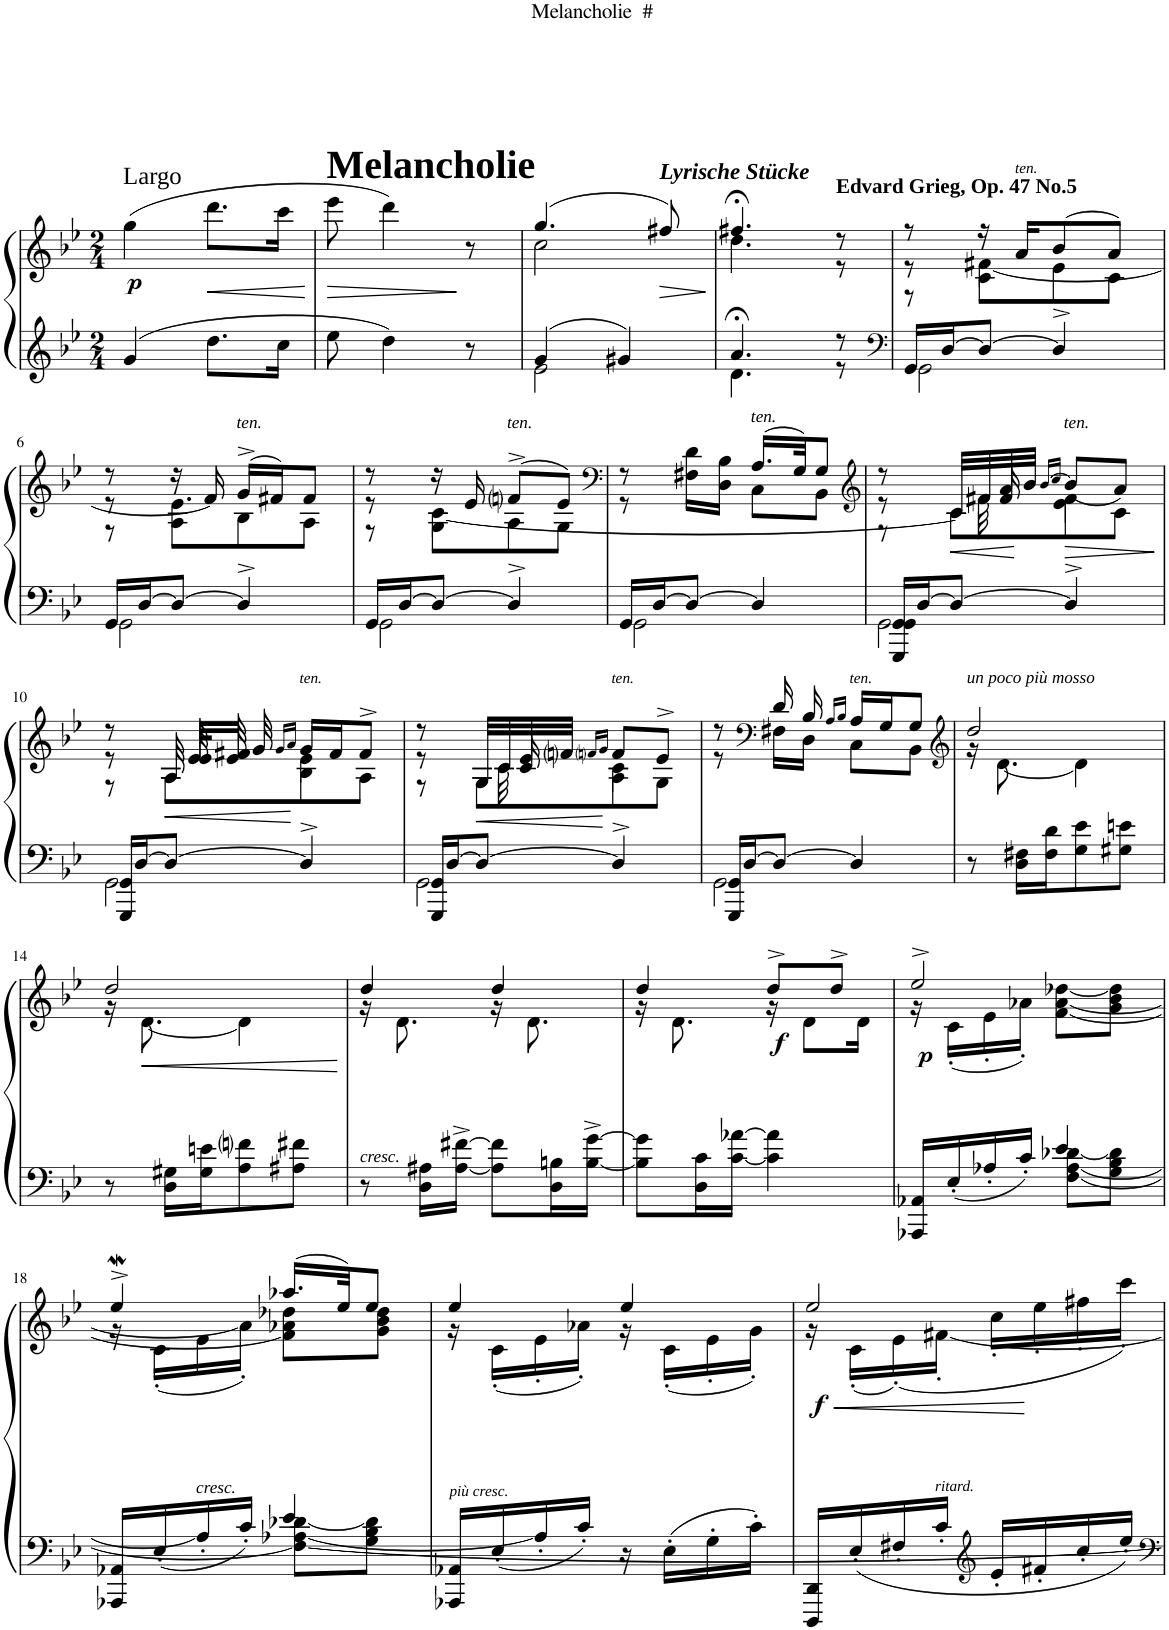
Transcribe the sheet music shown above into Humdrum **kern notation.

**kern	**kern	**dynam
*part1	*part1	*part1
*staff2	*staff1	*staff1/2
*I"Midi_1	*	*
*clefG2	*clefG2	*
*k[b-e-]	*k[b-e-]	*
*B-:	*B-:	*
*M2/4	*M2/4	*
=1	=1	=1
*^	*^	*
*	*	*	*^	*
!	!	!LO:TX:a:t=Largo	!	!	!
!	!	!	!	!	!LO:DY:b
4g/	2ryy	(4gg\	2ryy	2ryy	p
!	!	!	!	!	!LO:HP:b
8.dd\L	.	8.ddd\L	.	.	<
16cc\Jk	.	16ccc\Jk	.	.	.
*v	*v	*	*	*	*
*	*v	*v	*v	*
.	.	[
=2	=2	=2
*^	*	*
!	!	!LO:TX:a:B:t=Melancholie	!
!	!	!	!LO:HP:b
*	*	*^	*
*	*	*	*^	*
8ee-\	2ryy	8eee-\	2ryy	2ryy	>
4dd\	.	4ddd\)	.	.	.
8r	.	8r	.	.	]
=3	=3	=3	=3	=3	=3
4g/	2e-\	(4.gg/	2cc\	2ryy	.
4g#X/	.	.	.	.	.
!	!	!LO:TX:a:Bi:t=Lyrische Stücke	!	!	!
!	!	!	!	!	!LO:HP:b
.	.	8ff#X/)	.	.	>
*v	*v	*	*	*	*
*	*v	*v	*v	*
.	.	]
=4	=4	=4
*^	*^	*
*	*	*	*^	*
4.a;</	4.d\	4.ff#X;</	4.dd\	2ryy	.
!	!	!LO:TX:a:B:t=Edvard Grieg, Op. 47 No.5	!	!	!
8r	8r	8r	8r	.	.
=5	=5	=5	=5	=5	=5
*clefF4	*	*	*	*	*
16GG/LL	2GG\	8r	8r	8r	.
[16D/J	.	.	.	.	.
8D/J_	.	16r	8c\L	[4f#X\	.
!	!	!LO:TX:a:i:t=ten.	!	!	!
.	.	16a/KL	.	.	.
4D^/]	.	(8b-/	8e-\	.	.
.	.	8a/J)	8c\J	8ryy	.
!!LO:LB:g=z	!!	!!
=6	=6	=6	=6	=6	=6
16GG/LL	2GG\	8r	8r	8r	.
[16D/J	.	.	.	.	.
8D/J_	.	16r	8A\L	4.e-\	.
.	.	16f#/]	.	.	.
!	!	!LO:TX:a:i:t=ten.	!	!	!
4D^/]	.	(16g^/LL	8B-\	.	.
.	.	16f#X/J)	.	.	.
.	.	8f#/J	8A\J	.	.
=7	=7	=7	=7	=7	=7
16GG/LL	2GG\	8r	8r	8r	.
[16D/J	.	.	.	.	.
8D/J_	.	16r	8G\L	[4c\	.
.	.	16e-/	.	.	.
!	!	!LO:TX:a:i:t=ten.	!	!	!
4D^/]	.	(8fni^/L	8A\	.	.
.	.	8e-/J)	8G\J	8ryy	.
=8	=8	=8	=8	=8	=8
*	*	*clefF4	*	*	*
16GG/LL	2GG\	8r	8r	2ryy	.
[16D/J	.	.	.	.	.
8D/J_	.	16F#X\ 16d\LL	8ryy	.	.
.	.	16D\ 16B-\JJ	.	.	.
!	!	!LO:TX:a:i:t=ten.	!	!	!
4D/]	.	(16.A/LL	8C\L	.	.
.	.	32G/JK)	.	.	.
.	.	8G/J	8BB-\J	.	.
=9	=9	=9	=9	=9	=9
*	*	*clefG2	*	*	*
16GGG/ 16GG/ 16GG/LL	2GG\	8r	8r	8r	.
[16D/J	.	.	.	.	.
!	!	!	!	!	!LO:HP:b
8D/J_	.	32c/LLL]	8c\L	32ryy	<
.	.	32f#X/	.	32f#\	.
.	.	32a/	.	16f#/	.
.	.	32b-/JJJ	.	.	[
.	.	.	.	[16qb-/LL	.
.	.	.	.	16qcc/JJ	.
!	!	!LO:TX:a:i:t=ten.	!	!	!
!	!	!	!	!	!LO:HP:b
4D^/]	.	4f#\	8e-\	(8b-/L]	>
.	.	.	8c\J	8a/J)	.
*v	*v	*	*	*	*
*	*v	*v	*v	*
.	.	]
!!LO:LB:g=z
=10	=10	=10
*^	*^	*
*	*	*	*^	*
16GGG/ 16GG/LL	2GG\	8r	8r	8r	.
[16D/J	.	.	.	.	.
!	!	!	!	!	!LO:HP:b
8D/J_	.	32A/	8A\L	32ryy	<
.	.	32e-/	.	32e-/KLL	.
.	.	32f#X/	.	16e-/JJ	.
.	.	32g/	.	.	.
.	.	16qg/LL	.	.	.
.	.	16qa/JJ	.	.	.
!	!	!LO:TX:a:i:t=ten.	!	!	!
4D^/]	.	16g/LL	8B-\	4e-\	[
.	.	16f#/J	.	.	.
.	.	8f#^/J	8A\J	.	.
=11	=11	=11	=11	=11	=11
16GGG/ 16GG/LL	2GG\	8r	8r	8r	.
[16D/J	.	.	.	.	.
!	!	!	!	!	!LO:HP:b
8D/J_	.	32G/LLL	8G\L	32ryy	<
.	.	32c/	.	32c\	.
.	.	32e-/	.	16c/	.
.	.	32fni/JJJ	.	.	.
.	.	.	.	16qfni/LL	.
.	.	.	.	16qg/JJ	.
!	!	!LO:TX:a:i:t=ten.	!	!	!
4D^/]	.	4c\	8A\	8f/L	[
.	.	.	8G\J	8e-^/J	.
=12	=12	=12	=12	=12	=12
16GGG/ 16GG/LL	2GG\	8r	8r	8ryy	.
[16D/J	.	.	.	.	.
*	*	*clefF4	*	*	*
8D/J_	.	16d/	16F#X\LL	8ryy	.
.	.	16B-/	16D\JJ	.	.
.	.	16qA/LL	.	.	.
.	.	16qB-/JJ	.	.	.
!	!	!LO:TX:a:i:t=ten.	!	!	!
4D/]	.	16A/LL	8C\L	4ryy	.
.	.	16G/J	.	.	.
.	.	8G/J	8BB-\J	.	.
=13	=13	=13	=13	=13	=13
*	*	*clefG2	*	*	*
!	!	!LO:TX:a:i:t=un poco più mosso	!	!	!
8r	2ryy	2dd/	16r	2ryy	.
.	.	.	[8.d\	.	.
16D\ 16F#X\LL	.	.	.	.	.
16F#\ 16d\J	.	.	.	.	.
8G\ 8e-\	.	.	4d\]	.	.
8G#X\ 8en\J	.	.	.	.	.
*	*	*	*v	*v	*
!!LO:LB:g=z
=14	=14	=14	=14	=14
8r	2ryy	2dd/	16r	.
!	!	!	!	!LO:HP:b
.	.	.	[8.d\	<
16D\ 16G#X\LL	.	.	.	.
16G#\ 16en\J	.	.	.	.
8A\ 8fni\	.	.	4d\]	.
8A#X\ 8f#X\J	.	.	.	.
=15	=15	=15	=15	=15
!	!	!LO:TX:b:i:t=cresc.	!	!
8r	2ryy	4dd/	16r	.
.	.	.	8.d\	.
16D\ 16A#X\LL	.	.	.	.
[16A#\^ [16f#X\^JJ	.	.	.	.
8A#\] 8f#\]L	.	4dd/	16r	.
.	.	.	8.d\	.
16D\ 16Bn\L	.	.	.	.
[16B\^ [16g\^JJ	.	.	.	.
=16	=16	=16	=16	=16
8B\] 8g\]L	2ryy	4dd/	16r	.
.	.	.	8.d\	.
16D\ 16c\L	.	.	.	.
[16c\ [16a-X\JJ	.	.	.	.
!	!	!	!	!LO:DY:b
4c\] 4a-\]	.	8dd^/L	16r	f
.	.	.	8d\L	.
.	.	8dd^/J	.	.
.	.	.	16d\Jk	.
=17	=17	=17	=17	=17
!	!	!	!	!LO:DY:b
16AAA-X/ 16AA-X/LL	4ryy	2ee-^/	16r	p
16E-'/	.	.	(16c'\LL	.
16A-X'/	.	.	16e-'\	.
16c'/JJ	.	.	16a-X'\JJ)	.
4e-/	[8F\ [8A-\ [8d-X\L	.	[8f\ [8a-\ [8dd-X\L	.
.	8G\ 8B-\ 8d-\]J	.	8g\ 8b-\ 8dd-\]J	.
!!LO:LB:g=z	!!
=18	=18	=18	=18	=18
16AAA-X/ 16AA-X/LL	4ryy	4ee-w^/	16r	.
16E-'/	.	.	(16c'\LL	.
!LO:TX:a:i:t=cresc.	!	!	!	!
16A-'/]	.	.	16e-\	.
16c'/JJ	.	.	16a-'\JJ])	.
4e-/	8F\_ [8A-X\ [8d-X\L	(16.aa-X/LL	8f\] 8a-X\ 8dd-X\L	.
.	.	32ee-/JK)	.	.
.	8G\ 8B-\ 8d-\]J	8ee-/J	8g\ 8b-\ 8dd-\J	.
=19	=19	=19	=19	=19
!	!	!LO:TX:b:i:t=più cresc.	!	!
16AAA-X/ 16AA-X/LL	2ryy	4ee-/	16r	.
16E-'/	.	.	(16c'\LL	.
16A-'/]	.	.	16e-'\	.
16c'/JJ	.	.	16a-X'\JJ)	.
16r	.	4ee-/	16r	.
16E-'\LL	.	.	(16c'\LL	.
16G'\	.	.	16e-'\	.
16c'\JJ	.	.	16g'\JJ)	.
=20	=20	=20	=20	=20
!	!	!	!	!LO:DY:b
16DDD/ 16DD/LL	4ryy	2ee-/	16r	f
16E-'/	.	.	(16c'\LL	.
16F#X'/	.	.	(16e-'\)	.
!LO:TX:a:i:t=ritard.	!	!	!	!
16c'/JJ	.	.	[16f#X'\JJ	.
*clefG2	*	*	*	*
16e-'/LL	4ryy	.	16cc'\LL	.
16f#X'/	.	.	16ee-'\	[
16cc'/	.	.	16ff#X'\	.
16ee-'/JJ	.	.	16ccc'\JJ)	.
*v	*v	*	*	*
*	*v	*v	*
=	=	=
*-	*-	*-
